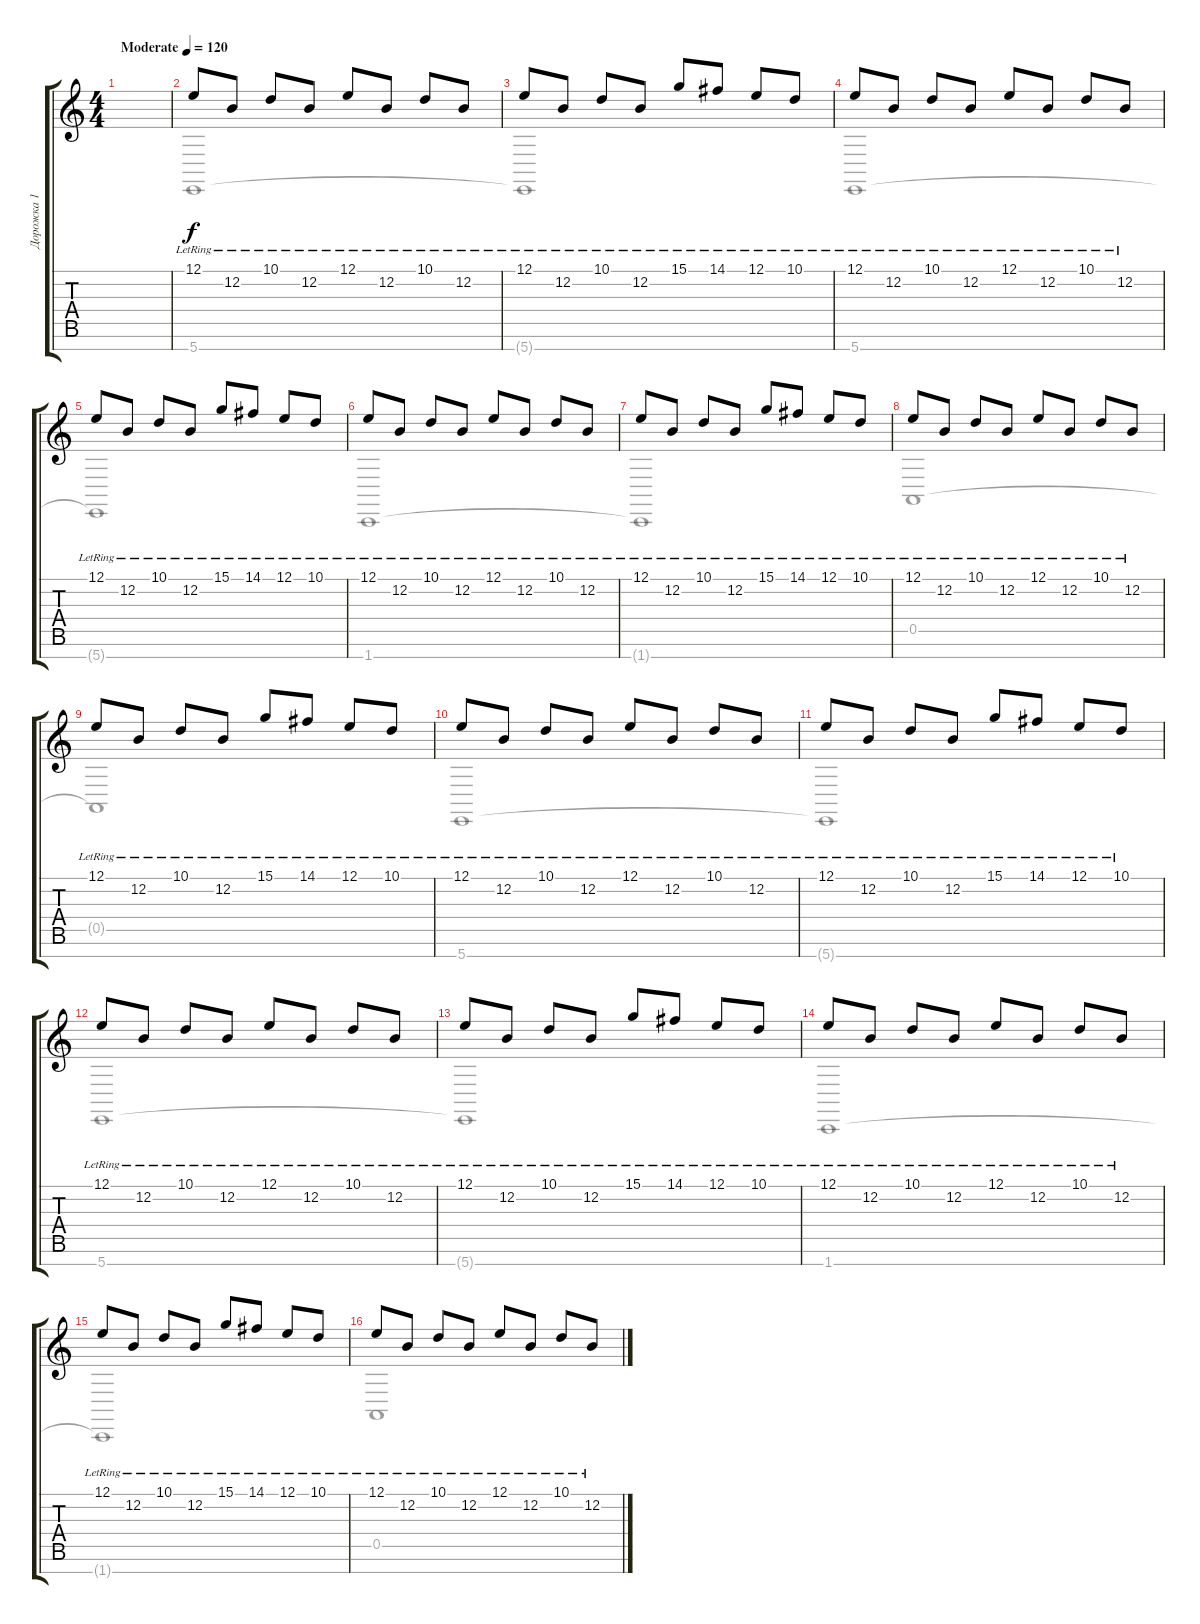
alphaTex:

\track ("Дорожка 1" "Дорожка 1") {instrument brightacousticpiano}
\staff {score tabs}
\tuning (E4 B3 G3 D3 A2 E2 B1) {hide}
\voice
\ts (4 4)
\tempo (120 "Moderate")
\clef g2
\ks c
|
12.1{lr}.8 12.2{lr}.8 10.1{lr}.8 12.2{lr}.8 12.1{lr}.8 12.2{lr}.8 10.1{lr}.8 12.2{lr}.8 |
12.1{lr}.8 12.2{lr}.8 10.1{lr}.8 12.2{lr}.8 15.1{lr}.8 14.1{lr}.8 12.1{lr}.8 10.1{lr}.8 |
12.1{lr}.8 12.2{lr}.8 10.1{lr}.8 12.2{lr}.8 12.1{lr}.8 12.2{lr}.8 10.1{lr}.8 12.2{lr}.8 |
12.1{lr}.8 12.2{lr}.8 10.1{lr}.8 12.2{lr}.8 15.1{lr}.8 14.1{lr}.8 12.1{lr}.8 10.1{lr}.8 |
12.1{lr}.8 12.2{lr}.8 10.1{lr}.8 12.2{lr}.8 12.1{lr}.8 12.2{lr}.8 10.1{lr}.8 12.2{lr}.8 |
12.1{lr}.8 12.2{lr}.8 10.1{lr}.8 12.2{lr}.8 15.1{lr}.8 14.1{lr}.8 12.1{lr}.8 10.1{lr}.8 |
12.1{lr}.8 12.2{lr}.8 10.1{lr}.8 12.2{lr}.8 12.1{lr}.8 12.2{lr}.8 10.1{lr}.8 12.2{lr}.8 |
12.1{lr}.8 12.2{lr}.8 10.1{lr}.8 12.2{lr}.8 15.1{lr}.8 14.1{lr}.8 12.1{lr}.8 10.1{lr}.8 |
12.1{lr}.8 12.2{lr}.8 10.1{lr}.8 12.2{lr}.8 12.1{lr}.8 12.2{lr}.8 10.1{lr}.8 12.2{lr}.8 |
12.1{lr}.8 12.2{lr}.8 10.1{lr}.8 12.2{lr}.8 15.1{lr}.8 14.1{lr}.8 12.1{lr}.8 10.1{lr}.8 |
12.1{lr}.8 12.2{lr}.8 10.1{lr}.8 12.2{lr}.8 12.1{lr}.8 12.2{lr}.8 10.1{lr}.8 12.2{lr}.8 |
12.1{lr}.8 12.2{lr}.8 10.1{lr}.8 12.2{lr}.8 15.1{lr}.8 14.1{lr}.8 12.1{lr}.8 10.1{lr}.8 |
12.1{lr}.8 12.2{lr}.8 10.1{lr}.8 12.2{lr}.8 12.1{lr}.8 12.2{lr}.8 10.1{lr}.8 12.2{lr}.8 |
12.1{lr}.8 12.2{lr}.8 10.1{lr}.8 12.2{lr}.8 15.1{lr}.8 14.1{lr}.8 12.1{lr}.8 10.1{lr}.8 |
12.1{lr}.8 12.2{lr}.8 10.1{lr}.8 12.2{lr}.8 12.1{lr}.8 12.2{lr}.8 10.1{lr}.8 12.2{lr}.8
\voice
\clef g2
\ottava regular
\simile none
\ks c
|
5.7.1 |
5.7{t}.1 |
5.7.1 |
5.7{t}.1 |
1.7.1 |
1.7{t}.1 |
0.5.1 |
0.5{t}.1 |
5.7.1 |
5.7{t}.1 |
5.7.1 |
5.7{t}.1 |
1.7.1 |
1.7{t}.1 |
0.5.1
